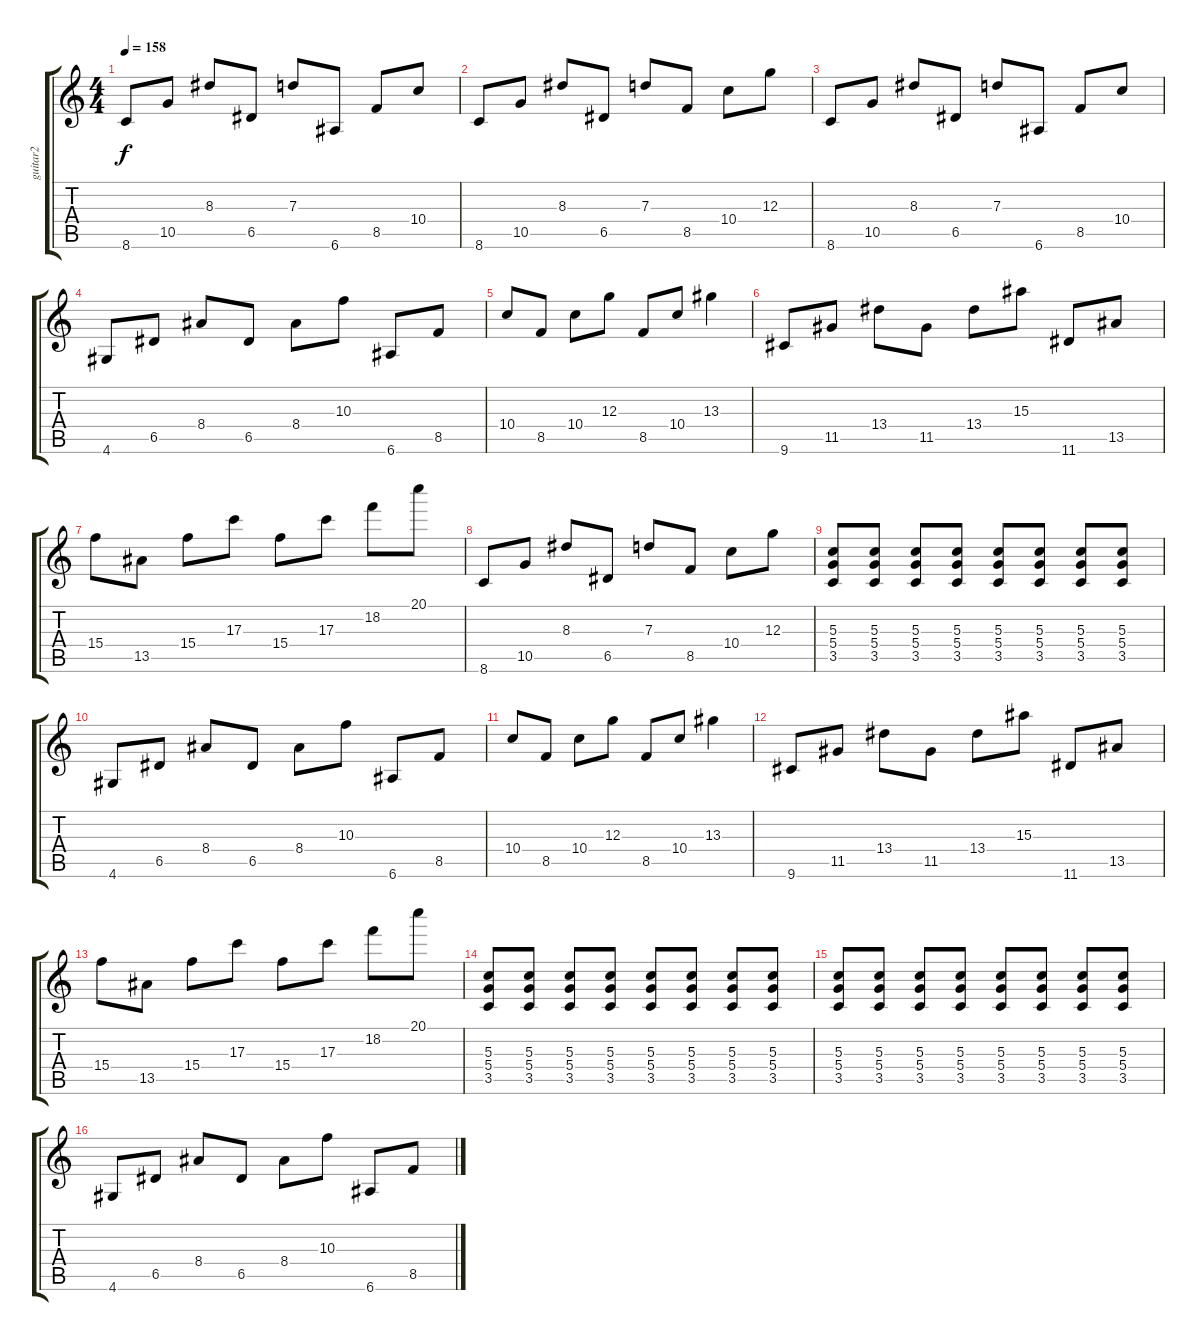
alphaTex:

\track ("guitar2" "guitar2") {instrument overdrivenguitar}
\staff {score tabs}
\tuning (E4 B3 G3 D3 A2 E2) {hide}
\ts (4 4)
\tempo 158
\clef g2
\ks c
8.6.8{dy f} 10.5.8 8.3.8 6.5.8 7.3.8 6.6.8 8.5.8 10.4.8 |
8.6.8 10.5.8 8.3.8 6.5.8 7.3.8 8.5.8 10.4.8 12.3.8 |
8.6.8 10.5.8 8.3.8 6.5.8 7.3.8 6.6.8 8.5.8 10.4.8 |
4.6.8 6.5.8 8.4.8 6.5.8 8.4.8 10.3.8 6.6.8 8.5.8 |
10.4.8 8.5.8 10.4.8 12.3.8 8.5.8 10.4.8 13.3.4 |
9.6.8 11.5.8 13.4.8 11.5.8 13.4.8 15.3.8 11.6.8 13.5.8 |
15.4.8 13.5.8 15.4.8 17.3.8 15.4.8 17.3.8 18.2.8 20.1.8 |
8.6.8 10.5.8 8.3.8 6.5.8 7.3.8 8.5.8 10.4.8 12.3.8 |
(5.3 5.4 3.5).8 (5.3 5.4 3.5).8 (5.3 5.4 3.5).8 (5.3 5.4 3.5).8 (5.3 5.4 3.5).8 (5.3 5.4 3.5).8 (5.3 5.4 3.5).8 (5.3 5.4 3.5).8 |
4.6.8 6.5.8 8.4.8 6.5.8 8.4.8 10.3.8 6.6.8 8.5.8 |
10.4.8 8.5.8 10.4.8 12.3.8 8.5.8 10.4.8 13.3.4 |
9.6.8 11.5.8 13.4.8 11.5.8 13.4.8 15.3.8 11.6.8 13.5.8 |
15.4.8 13.5.8 15.4.8 17.3.8 15.4.8 17.3.8 18.2.8 20.1.8 |
(5.3 5.4 3.5).8 (5.3 5.4 3.5).8 (5.3 5.4 3.5).8 (5.3 5.4 3.5).8 (5.3 5.4 3.5).8 (5.3 5.4 3.5).8 (5.3 5.4 3.5).8 (5.3 5.4 3.5).8 |
(5.3 5.4 3.5).8 (5.3 5.4 3.5).8 (5.3 5.4 3.5).8 (5.3 5.4 3.5).8 (5.3 5.4 3.5).8 (5.3 5.4 3.5).8 (5.3 5.4 3.5).8 (5.3 5.4 3.5).8 |
4.6.8 6.5.8 8.4.8 6.5.8 8.4.8 10.3.8 6.6.8 8.5.8
